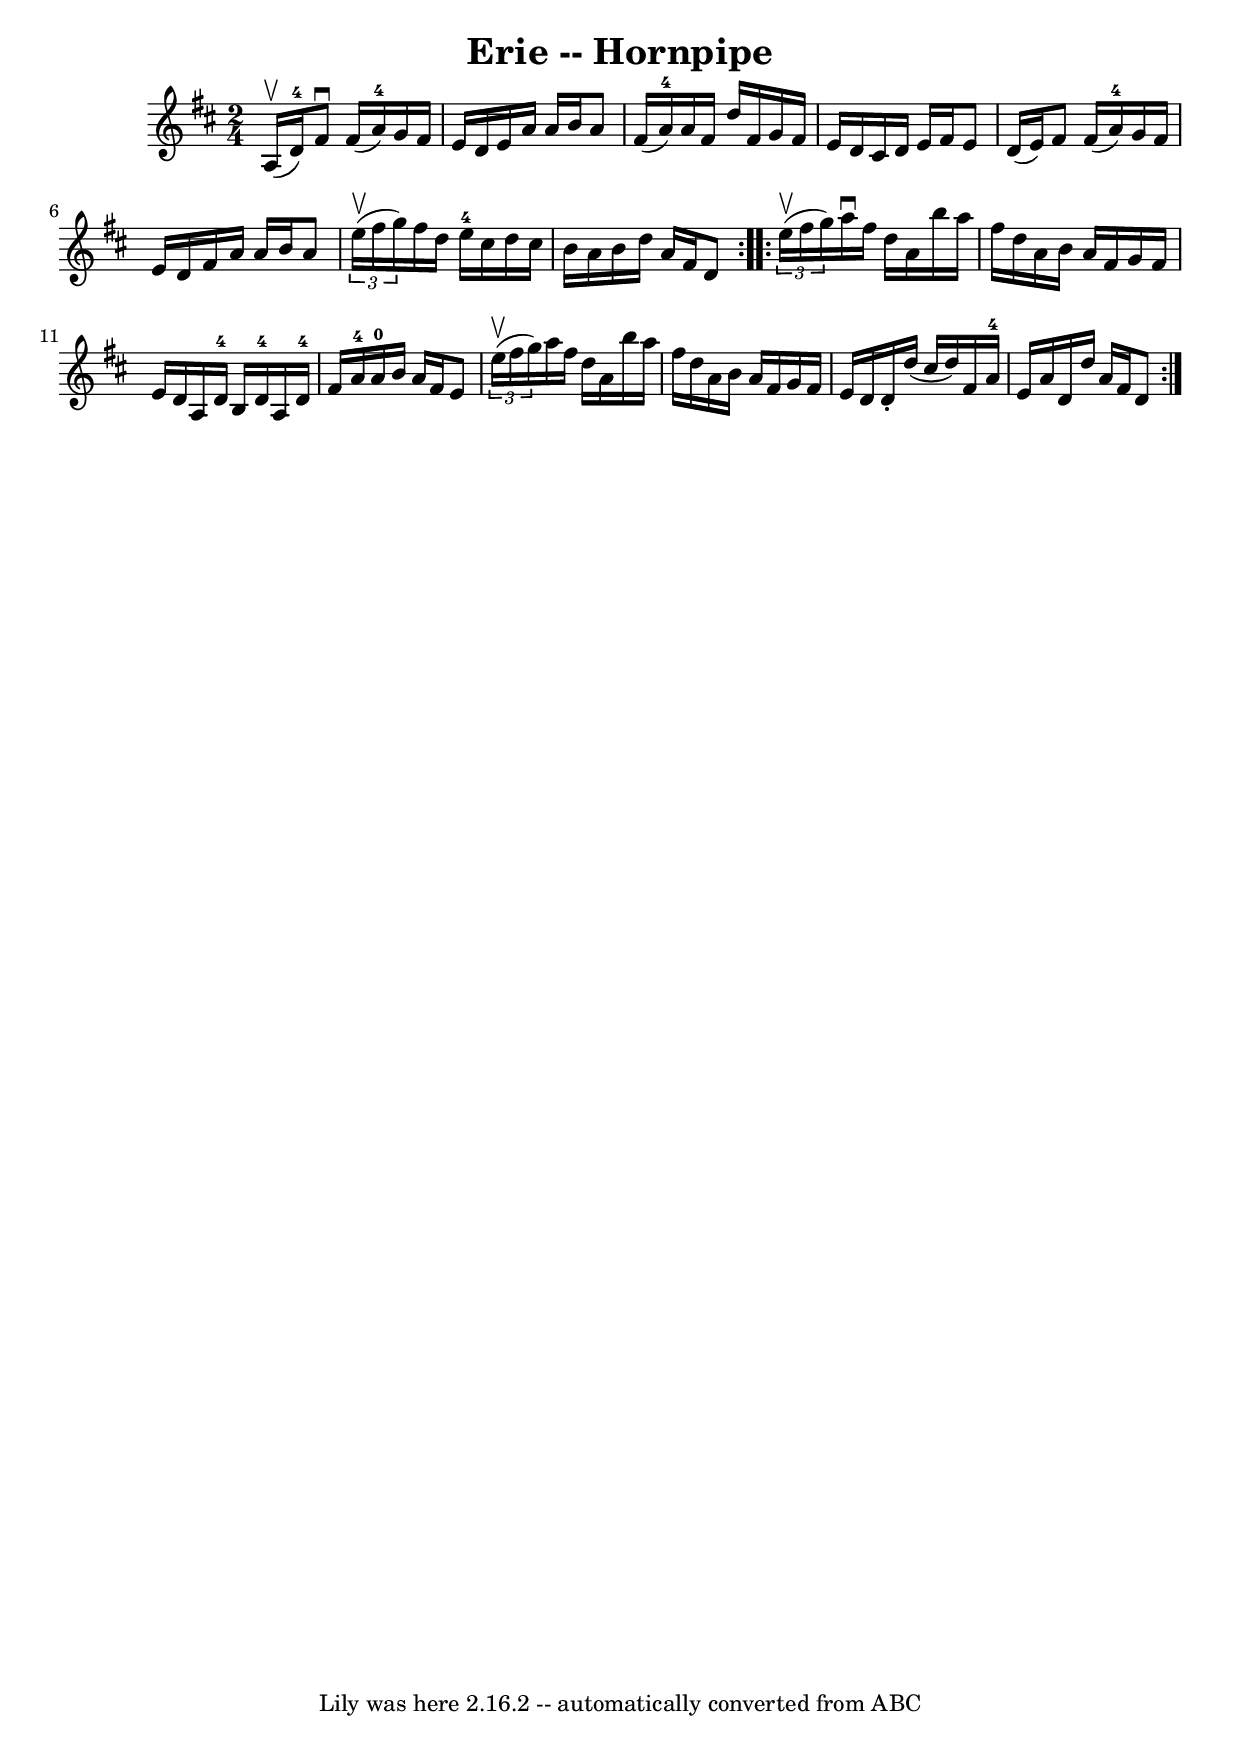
\version "2.16.2"
\include "Mammoth.ily"
\header {
  %% book = "Cole's 1000 Fiddle Tunes"
  crossRefNumber = "1"
  footnotes = ""
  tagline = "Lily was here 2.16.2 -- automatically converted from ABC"
  title = "Erie -- Hornpipe"

}
voicedefault =  {



  \repeat volta 2 {

    \time 2/4 
    \key d \major a16 (^\upbow d'16-4) |
    fis'8 
    ^\downbow fis'16 (a'16-4) g'16 fis'16 e'16 d'16  |
    
    e'16 a'16 a'16 b'16 a'8 fis'16 (a'16-4) |
    
    a'16 fis'16 d''16 fis'16 g'16 fis'16 e'16 d'16  |
    
    cis'16 d'16 e'16 fis'16 e'8 d'16 (e'16) |
    fis'8 
    fis'16 (a'16-4) g'16 fis'16 e'16 d'16  |
    fis'16  
    a'16 a'16 b'16 a'8    \times 2/3 { e''16 (^\upbow fis''16    
				       g''16) 
				     } |
    fis''16 d''16 e''16-4 cis''16 d''16    
    cis''16 b'16 a'16  |
    b'16 d''16 a'16 fis'16 d'8  
  }   
  
  \repeat volta 2 {
    \times 2/3 { e''16 (^\upbow fis''16 g''16) 
	       } 
    |
    a''16^\downbow fis''16 d''16 a'16 b''16 a''16    
    fis''16 d''16  |
    a'16 b'16 a'16 fis'16 g'16 fis'16   
    e'16 d'16  |
    a16 d'16-4 b16 d'16-4 a16 d'16 
    -4 fis'16 a'16-4 |
    a'16-0 b'16 a'16 fis'16 e'8 
    \times 2/3 { e''16 (^\upbow fis''16 g''16) 
	       } |
    a''16    
    fis''16 d''16 a'16 b''16 a''16 fis''16 d''16  |
    a'16 
    b'16 a'16 fis'16 g'16 fis'16 e'16 d'16  |
    d'16 -. 
    d''16 (cis''16 d''16) fis'16 a'16-4 e'16 a'16  |
    
    d'16 d''16 a'16 fis'16 d'8  
  }   

}

\score{
  <<

    \context Staff="default"
    {
      \voicedefault 
      
    }

  >>
  \layout {
    
  }
  \midi {
  }

}
